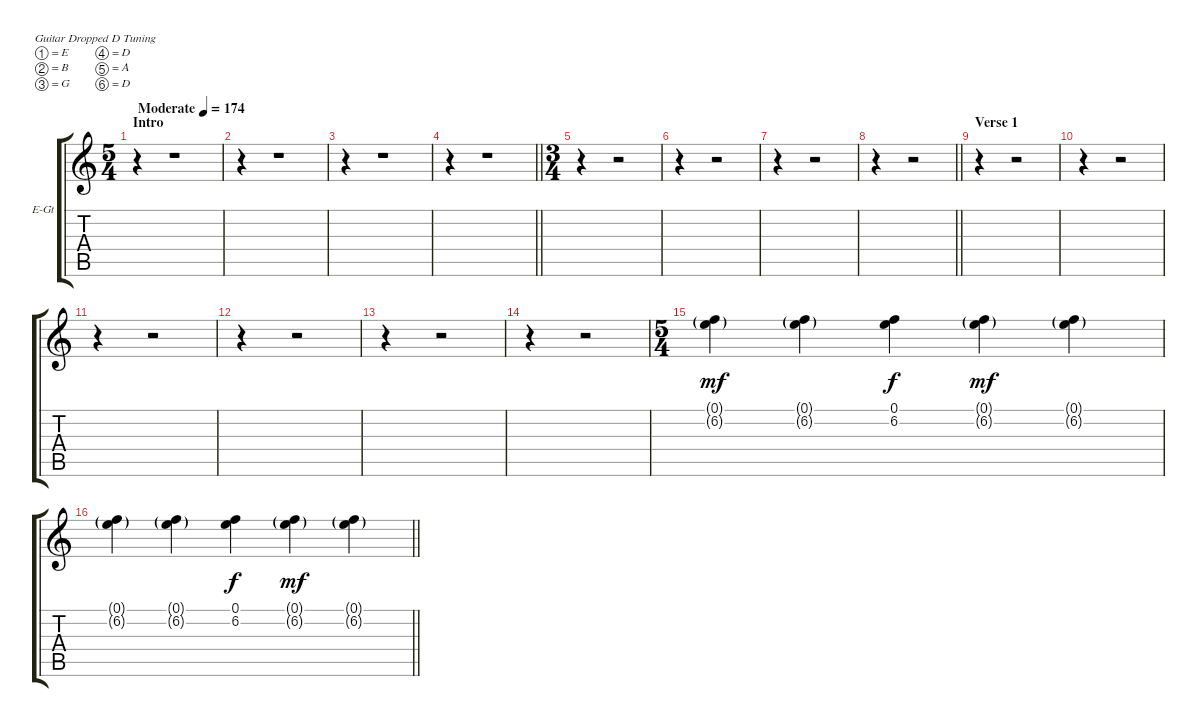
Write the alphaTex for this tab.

\bracketExtendMode groupsimilarinstruments
\firstSystemTrackNameOrientation horizontal
\otherSystemsTrackNameOrientation horizontal
\track ("Extra Guitar" "E-Gt") {instrument distortionguitar}
\staff {score tabs}
\tuning (E4 B3 G3 D3 A2 D2)
\ts (5 4)
\beaming (8 6 4)
\section ("" "Intro")
\tempo (174 "Moderate")
\clef g2
\ks c
r.4{dy mf instrument distortionguitar} r.1 |
r.4 r.1 |
r.4 r.1 |
\barLineRight lightlight
r.4 r.1 |
\ts (3 4)
\beaming (8 2 2 2)
\section ("" "")
r.4 r.2 |
r.4 r.2 |
r.4 r.2 |
\barLineRight lightlight
r.4 r.2 |
\section ("" "Verse 1")
r.4 r.2 |
r.4 r.2 |
r.4 r.2 |
r.4 r.2 |
r.4 r.2 |
r.4 r.2 |
\ts (5 4)
\beaming (8 6 4)
(0.1{g} 6.2{g}).4 (0.1{g} 6.2{g}).4 (0.1 6.2).4{dy f} (0.1{g} 6.2{g}).4{dy mf} (0.1{g} 6.2{g}).4 |
\barLineRight lightlight
(0.1{g} 6.2{g}).4 (0.1{g} 6.2{g}).4 (0.1 6.2).4{dy f} (0.1{g} 6.2{g}).4{dy mf} (0.1{g} 6.2{g}).4
